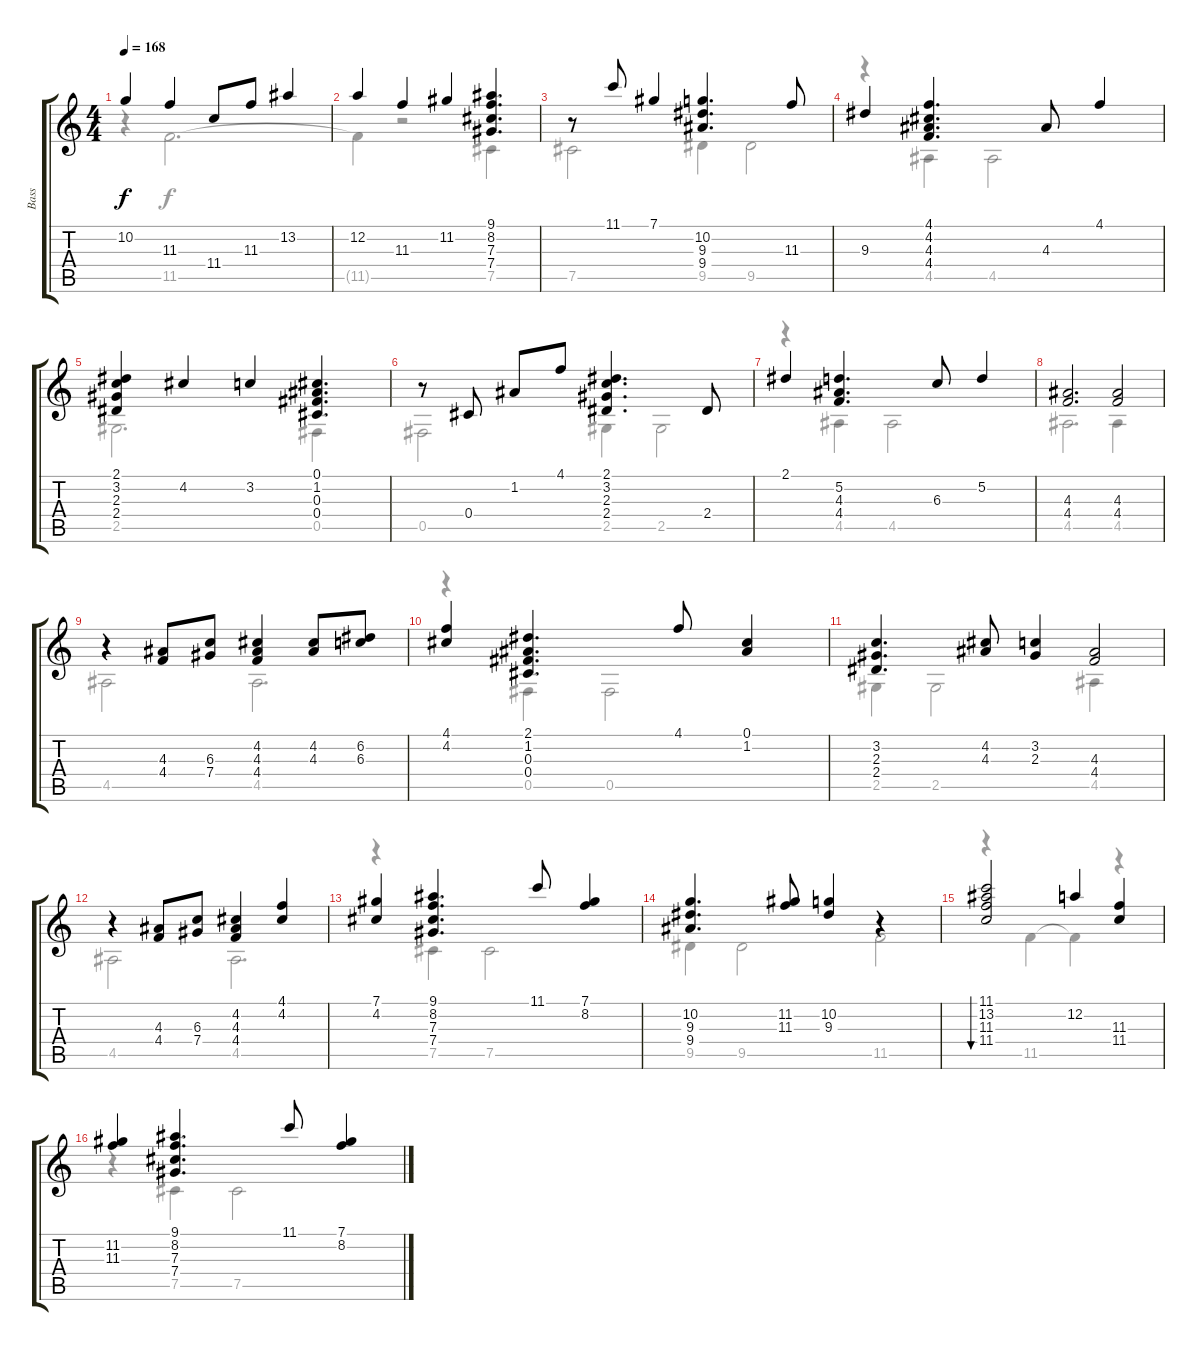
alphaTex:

\track ("Bass" "Bass") {instrument electricbassfinger}
\staff {score tabs}
\tuning (Db4 A3 Gb3 Db3 Gb2 B1) {hide}
\voice
\ts (4 4)
\tempo 168
\clef g2
\ks c
10.2.4{dy f} 11.3.4 11.4.8 11.3.8 13.2.4 |
12.2.4 11.3.4 11.2.4 (9.1 8.2 7.3 7.4).4{d} |
r.8 11.1.8 7.1.4 (10.2 9.3 9.4).4{d} 11.3.8 |
9.3.4 (4.1 4.2 4.3 4.4).4{d} 4.3.8 4.1.4 |
(2.1 3.2 2.3 2.4).4 4.2.4 3.2.4 (0.1 1.2 0.3 0.4).4{d} |
r.8 0.4.8 1.2.8 4.1.8 (2.1 3.2 2.3 2.4).4{d} 2.4.8 |
2.1.4 (5.2 4.3 4.4).4{d} 6.3.8 5.2.4 |
(4.3 4.4).2{d} (4.3 4.4).2 |
r.4 (4.3 4.4).8 (6.3 7.4).8 (4.2 4.3 4.4).4 (4.2 4.3).8 (6.2 6.3).8 |
(4.1 4.2).4 (2.1 1.2 0.3 0.4).4{d} 4.1.8 (0.1 1.2).4 |
(3.2 2.3 2.4).4{d} (4.2 4.3).8 (3.2 2.3).4 (4.3 4.4).2 |
r.4 (4.3 4.4).8 (6.3 7.4).8 (4.2 4.3 4.4).4 (4.1 4.2).4 |
(7.1 4.2).4 (9.1 8.2 7.3 7.4).4{d} 11.1.8 (7.1 8.2).4 |
(10.2 9.3 9.4).4{d} (11.2 11.3).8 (10.2 9.3).4 r.4 |
(11.1 13.2 11.3 11.4).2{bu 120} 12.2.4 (11.3 11.4).4 |
(11.2 11.3).4 (9.1 8.2 7.3 7.4).4{d} 11.1.8 (7.1 8.2).4
\voice
\clef g2
\ottava regular
\simile none
\ks c
r.4{dy f} 11.5.2{d} |
11.5{t}.4 r.2 7.5.4 |
7.5.2 9.5.4 9.5.2 |
r.4 4.5.4 4.5.2 |
2.5.2{d} 0.5.4 |
0.5.2 2.5.4 2.5.2 |
r.4 4.5.4 4.5.2 |
4.5.2{d} 4.5.4 |
4.5.2 4.5.2{d} |
r.4 0.5.4 0.5.2 |
2.5.4 2.5.2 4.5.4 |
4.5.2 4.5.2{d} |
r.4 7.5.4 7.5.2 |
9.5.4 9.5.2 11.5.2 |
r.4{bu 120} 11.5.4 11.5{t}.4 r.4 |
r.4 7.5.4 7.5.2
